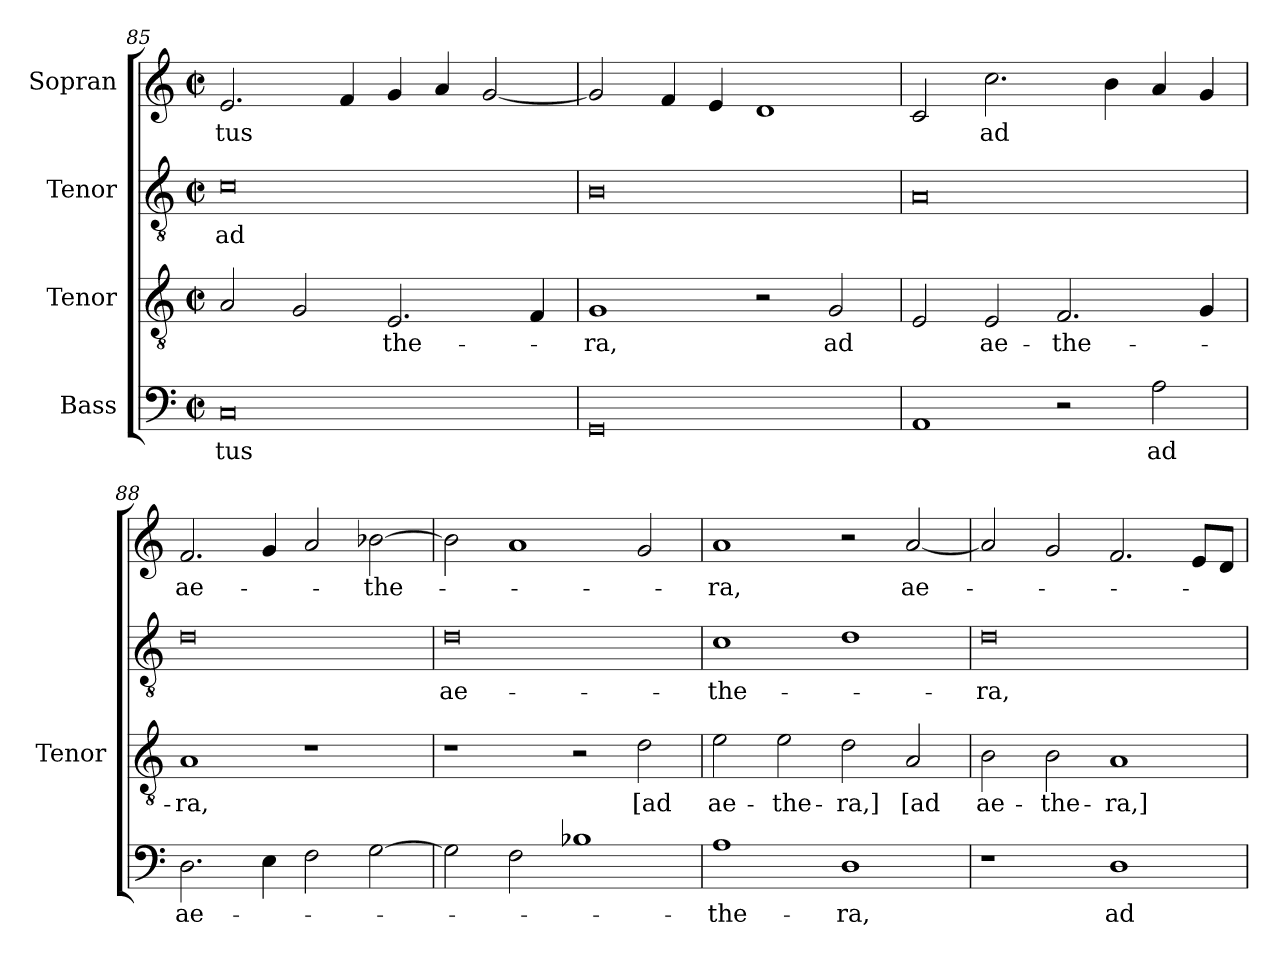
**kern	**text	**kern	**text	**kern	**text	**kern	**text
*part4	*part4	*part3	*part3	*part2	*part2	*part1	*part1
*staff4	*staff4	*staff3	*staff3	*staff2	*staff2	*staff1	*staff1
*I"Bass	*	*I"Tenor	*	*I"Tenor	*	*I"Sopran	*
*	*	*I'Tenor	*	*	*	*	*
*clefF4	*	*clefGv2	*	*clefGv2	*	*clefG2	*
*	*	*ITrd7c12	*	*ITrd7c12	*	*	*
*k[]	*	*k[]	*	*k[]	*	*k[]	*
*M2/2	*	*M2/2	*	*M2/2	*	*M2/2	*
*met(c|)	*	*met(c|)	*	*met(c|)	*	*met(c|)	*
=85	=85	=85	=85	=85	=85	=85	=85
!	!LO:LY:b:color=#000000	!	!	!	!	!	!
!	!	!	!	!	!LO:LY:b:color=#000000	!	!
!	!	!	!	!	!	!	!LO:LY:b:color=#000000
0Ci	-tus	2AAi/	.	0Ci	ad	2.ei/	-tus
.	.	2GGi/	.	.	.	.	.
.	.	.	.	.	.	4fi/	.
!	!	!	!LO:LY:b:color=#000000	!	!	!	!
.	.	2.EEi/	-the-	.	.	4gi/	.
.	.	.	.	.	.	4ai/	.
.	.	.	.	.	.	[<2gi/	.
.	.	4FFi/	.	.	.	.	.
=86	=86	=86	=86	=86	=86	=86	=86
!	!	!	!LO:LY:b:color=#000000	!	!	!	!
0GGi	.	1GGi	-ra,	0BBi	.	2gi/]	.
.	.	.	.	.	.	4fi/	.
.	.	.	.	.	.	4ei/	.
.	.	2r	.	.	.	1di	.
!	!	!	!LO:LY:b:color=#000000	!	!	!	!
.	.	2GGi/	ad	.	.	.	.
=87	=87	=87	=87	=87	=87	=87	=87
1AAi	.	2EEi/	.	0AAi	.	2ci/	.
!	!	!	!LO:LY:b:color=#000000	!	!	!	!
!	!	!	!	!	!	!	!LO:LY:b:color=#000000
.	.	2EEi/	ae-	.	.	2.cci\	ad
!	!	!	!LO:LY:b:color=#000000	!	!	!	!
2r	.	2.FFi/	-the-	.	.	.	.
.	.	.	.	.	.	4bi\	.
!	!LO:LY:b:color=#000000	!	!	!	!	!	!
2Ai\	ad	.	.	.	.	4ai/	.
.	.	4GGi/	.	.	.	4gi/	.
=88	=88	=88	=88	=88	=88	=88	=88
!	!LO:LY:b:color=#000000	!	!	!	!	!	!
!	!	!	!LO:LY:b:color=#000000	!	!	!	!
!	!	!	!	!	!	!	!LO:LY:b:color=#000000
2.Di\	ae-	1AAi	-ra,	0Di	.	2.fi/	ae-
4Ei\	.	.	.	.	.	4gi/	.
2Fi\	.	1r	.	.	.	2ai/	.
!	!	!	!	!	!	!	!LO:LY:b:color=#000000
[>2Gi\	.	.	.	.	.	[>2b-Xi\	-the-
=89	=89	=89	=89	=89	=89	=89	=89
!	!	!	!	!	!LO:LY:b:color=#000000	!	!
2Gi\]	.	1r	.	0Di	ae-	2b-i\]	.
2Fi\	.	.	.	.	.	1ai	.
1B-Xi	.	2r	.	.	.	.	.
!	!	!	!LO:LY:b:color=#000000	!	!	!	!
.	.	2Di\	[ad	.	.	2gi/	.
=90	=90	=90	=90	=90	=90	=90	=90
!	!LO:LY:b:color=#000000	!	!	!	!	!	!
!	!	!	!LO:LY:b:color=#000000	!	!	!	!
!	!	!	!	!	!LO:LY:b:color=#000000	!	!
!	!	!	!	!	!	!	!LO:LY:b:color=#000000
1Ai	-the-	2Ei\	ae-	1Ci	-the-	1ai	-ra,
!	!	!	!LO:LY:b:color=#000000	!	!	!	!
.	.	2Ei\	-the-	.	.	.	.
!	!LO:LY:b:color=#000000	!	!	!	!	!	!
!	!	!	!LO:LY:b:color=#000000	!	!	!	!
1Di	-ra,	2Di\	-ra,]	1Di	.	2r	.
!	!	!	!LO:LY:b:color=#000000	!	!	!	!
!	!	!	!	!	!	!	!LO:LY:b:color=#000000
.	.	2AAi/	[ad	.	.	[<2ai/	ae-
!!LO:LB:g=z
=91	=91	=91	=91	=91	=91	=91	=91
!	!	!	!LO:LY:b:color=#000000	!	!	!	!
!	!	!	!	!	!LO:LY:b:color=#000000	!	!
1r	.	2BBi\	ae-	0Di	-ra,	2ai/]	.
!	!	!	!LO:LY:b:color=#000000	!	!	!	!
.	.	2BBi\	-the-	.	.	2gi/	.
!	!LO:LY:b:color=#000000	!	!	!	!	!	!
!	!	!	!LO:LY:b:color=#000000	!	!	!	!
1Di	ad	1AAi	-ra,]	.	.	2.fi/	.
.	.	.	.	.	.	8ei/L	.
.	.	.	.	.	.	8di/J	.
=	=	=	=	=	=	=	=
*-	*-	*-	*-	*-	*-	*-	*-
